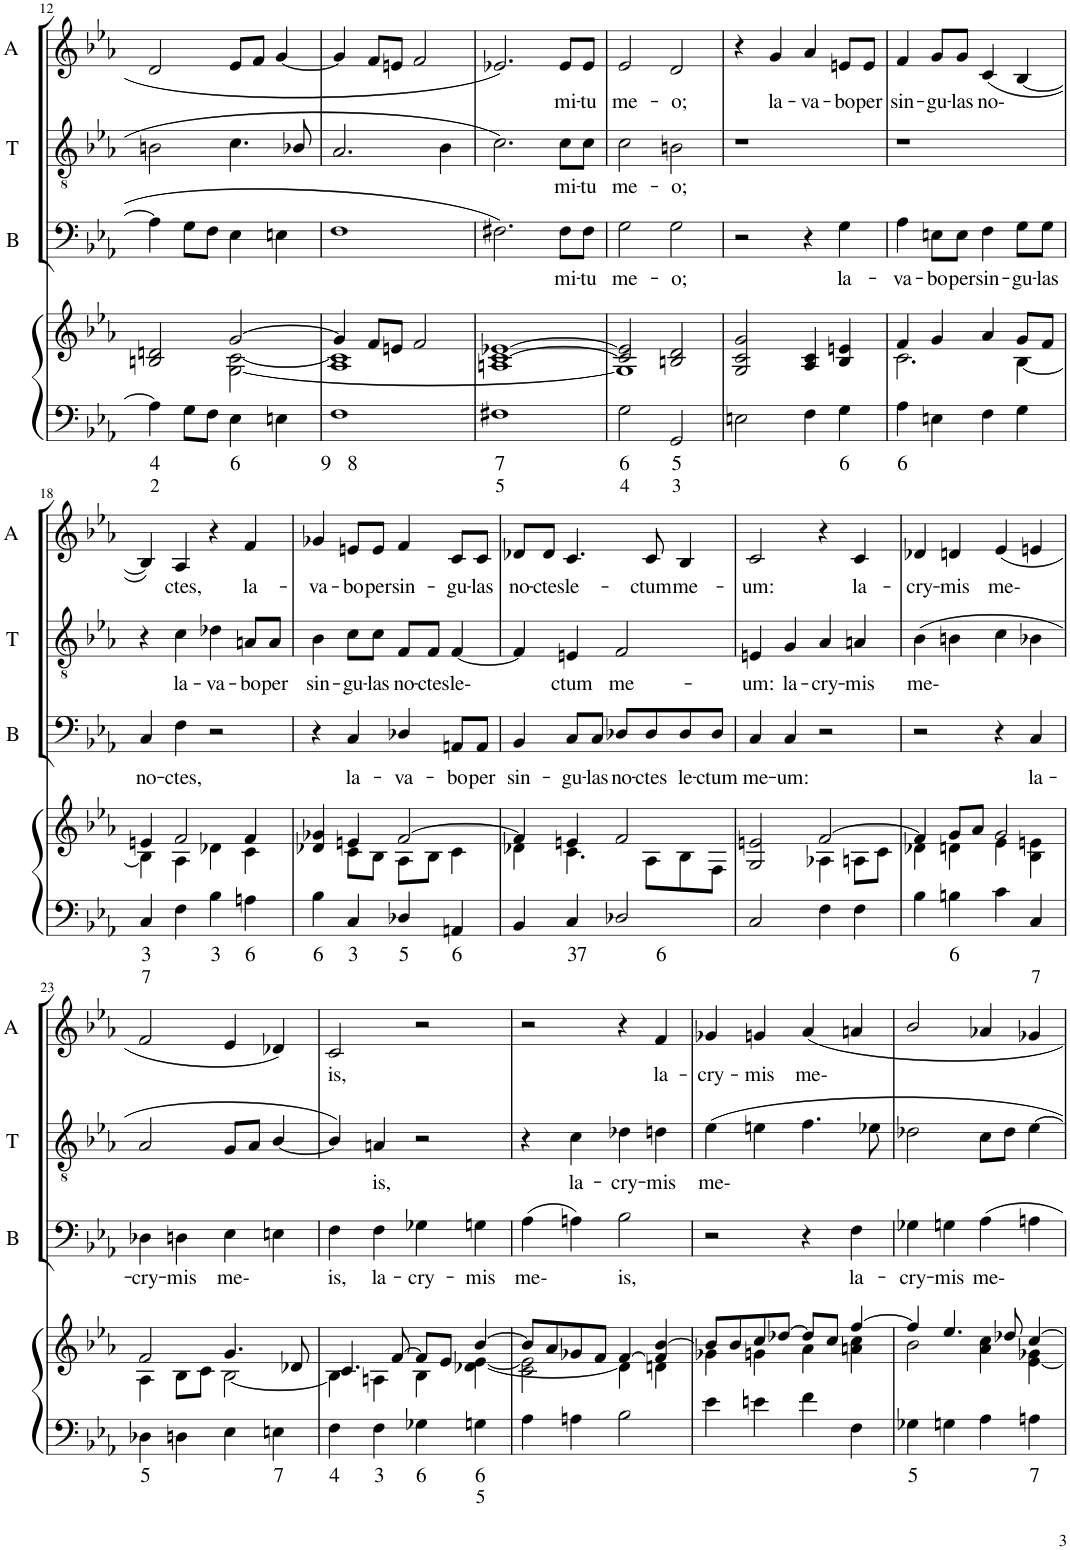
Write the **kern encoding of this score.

**kern	**text	**text	**kern	**kern	**text	**kern	**text	**kern	**text
*part4	*part4	*part4	*part4	*part3	*part3	*part2	*part2	*part1	*part1
*staff5	*staff5	*staff5	*staff4	*staff3	*staff3	*staff2	*staff2	*staff1	*staff1
*I"Organ	*	*	*	*I"Bass	*	*I"Tenor	*	*I"Alto	*
*	*	*	*	*I'B	*	*I'T	*	*I'A	*
!!LO:PB:g=z
*clefF4	*	*	*clefG2	*clefF4	*	*clefGv2	*	*clefG2	*
*k[b-e-a-]	*	*	*k[b-e-a-]	*k[b-e-a-]	*	*k[b-e-a-]	*	*k[b-e-a-]	*
*M4/4	*	*	*M4/4	*M4/4	*	*M4/4	*	*M4/4	*
*met(c)	*	*	*met(c)	*met(c)	*	*met(c)	*	*met(c)	*
=12	=12	=12	=12	=12	=12	=12	=12	=12	=12
!	!LO:LY:b	!LO:LY:b	!	!	!	!	!	!	!
*	*	*	*^	*	*	*	*	*	*
*	*	*	*	*^	*	*	*	*	*	*
4A-\]	4	2	2Bn/ 2dn/	1ryy	2ryy	4A-\]	.	2Bn\	.	2d/	.
8G\L	.	.	.	.	.	8G\L	.	.	.	.	.
8F\J	.	.	.	.	.	8F\J	.	.	.	.	.
!	!LO:LY:b	!	!	!	!	!	!	!	!	!	!
4E-\	6	.	[2g/	.	[2G\ [2c\	4E-\	.	4.c\	.	8e-/L	.
.	.	.	.	.	.	.	.	.	.	8f/J	.
4En\	.	.	.	.	.	4En\	.	.	.	[4g/	.
.	.	.	.	.	.	.	.	8B-X/	.	.	.
=13	=13	=13	=13	=13	=13	=13	=13	=13	=13	=13	=13
!	!LO:LY:b	!	!	!	!	!	!	!	!	!	!
1F	9 8	.	4g/]	1ryy	1A- 1c]	1F	.	2.A-/	.	4g/]	.
.	.	.	8f/L	.	.	.	.	.	.	8f/L	.
.	.	.	8en/J	.	.	.	.	.	.	8en/J	.
.	.	.	2f/	.	.	.	.	.	.	2f/	.
.	.	.	.	.	.	.	.	4B-\	.	.	.
=14	=14	=14	=14	=14	=14	=14	=14	=14	=14	=14	=14
!	!LO:LY:b	!LO:LY:b	!	!	!	!	!	!	!	!	!
1F#X	7	5	[1c [1e-X	1An	1ryy	2.F#X\	.	2.c\	.	2.e-X/	.
!	!	!	!	!	!	!	!LO:LY:b	!	!LO:LY:b	!	!LO:LY:b
.	.	.	.	.	.	8F#\L	mi-	8c\L	mi-	8e-/L	mi-
!	!	!	!	!	!	!	!LO:LY:b	!	!LO:LY:b	!	!LO:LY:b
.	.	.	.	.	.	8F#\J	-tu	8c\J	-tu	8e-/J	-tu
=15	=15	=15	=15	=15	=15	=15	=15	=15	=15	=15	=15
!	!LO:LY:b	!LO:LY:b	!	!	!	!	!LO:LY:b	!	!LO:LY:b	!	!LO:LY:b
2G\	6	4	2c/] 2e-/]	1G]	1ryy	2G\	me-	2c\	me-	2e-/	me-
!	!LO:LY:b	!LO:LY:b	!	!	!	!	!LO:LY:b	!	!LO:LY:b	!	!LO:LY:b
2GG/	5	3	2Bn/ 2d/	.	.	2G\	-o;	2Bn\	-o;	2d/	-o;
=16	=16	=16	=16	=16	=16	=16	=16	=16	=16	=16	=16
2En\	.	.	2G/ 2c/ 2g/	1ryy	1ryy	2r	.	1r	.	4r	.
!	!	!	!	!	!	!	!	!	!	!	!LO:LY:b
.	.	.	.	.	.	.	.	.	.	4g/	la-
!	!	!	!	!	!	!	!	!	!	!	!LO:LY:b
4F\	.	.	4A-/ 4c/	.	.	4r	.	.	.	4a-/	-va-
!	!LO:LY:b	!	!	!	!	!	!LO:LY:b	!	!	!	!LO:LY:b
4G\	6	.	4B-/ 4en/	.	.	4G\	la-	.	.	8en/L	-bo
!	!	!	!	!	!	!	!	!	!	!	!LO:LY:b
.	.	.	.	.	.	.	.	.	.	8e/J	per
=17	=17	=17	=17	=17	=17	=17	=17	=17	=17	=17	=17
!	!LO:LY:b	!	!	!	!	!	!LO:LY:b	!	!	!	!LO:LY:b
4A-\	6	.	4f/	2.c\	1ryy	4A-\	-va-	1r	.	4f/	sin-
!	!	!	!	!	!	!	!LO:LY:b	!	!	!	!LO:LY:b
4En\	.	.	4g/	.	.	8En\L	-bo	.	.	8g/L	-gu-
!	!	!	!	!	!	!	!LO:LY:b	!	!	!	!LO:LY:b
.	.	.	.	.	.	8E\J	per	.	.	8g/J	-las
!	!	!	!	!	!	!	!LO:LY:b	!	!	!	!LO:LY:b
4F\	.	.	4a-/	.	.	4F\	sin-	.	.	(<4c/	no-
!	!	!	!	!	!	!	!LO:LY:b	!	!	!	!
4G\	.	.	8g/L	[4B-\	.	8G\L	-gu-	.	.	[4B-/	.
!	!	!	!	!	!	!	!LO:LY:b	!	!	!	!
.	.	.	8f/J	.	.	8G\J	-las	.	.	.	.
!!LO:LB:g=z
=18	=18	=18	=18	=18	=18	=18	=18	=18	=18	=18	=18
!	!LO:LY:b	!LO:LY:b	!	!	!	!	!LO:LY:b	!	!	!	!
4C/	3	7	4en/	4B-\]	1ryy	4C/	no-	4r	.	4B-/])	.
!	!	!	!	!	!	!	!LO:LY:b	!	!LO:LY:b	!	!LO:LY:b
4F\	.	.	2f/	4A-\	.	4F\	-ctes,	4c\	la-	4A-/	ctes,
!	!LO:LY:b	!	!	!	!	!	!	!	!LO:LY:b	!	!
4B-\	3	.	.	4d-X\	.	2r	.	4d-X\	-va-	4r	.
!	!LO:LY:b	!	!	!	!	!	!	!	!LO:LY:b	!	!LO:LY:b
4An\	6	.	4f/	4c\	.	.	.	8An/L	-bo	4f/	la-
!	!	!	!	!	!	!	!	!	!LO:LY:b	!	!
.	.	.	.	.	.	.	.	8A/J	per	.	.
=19	=19	=19	=19	=19	=19	=19	=19	=19	=19	=19	=19
!	!LO:LY:b	!	!	!	!	!	!	!	!LO:LY:b	!	!LO:LY:b
4B-\	6	.	4d-X/ 4g-X/	4ryy	1ryy	4r	.	4B-\	sin-	4g-X/	-va-
!	!LO:LY:b	!	!	!	!	!	!LO:LY:b	!	!LO:LY:b	!	!LO:LY:b
4C/	3	.	4en/	8c\L	.	4C/	la-	8c\L	-gu-	8en/L	-bo
!	!	!	!	!	!	!	!	!	!LO:LY:b	!	!LO:LY:b
.	.	.	.	8B-\J	.	.	.	8c\J	-las	8e/J	per
!	!LO:LY:b	!	!	!	!	!	!LO:LY:b	!	!LO:LY:b	!	!LO:LY:b
4D-X/	5	.	[2f/	8A-\L	.	4D-X/	-va-	8F/L	no-	4f/	sin-
!	!	!	!	!	!	!	!	!	!LO:LY:b	!	!
.	.	.	.	8B-\J	.	.	.	8F/J	-ctes	.	.
!	!LO:LY:b	!	!	!	!	!	!LO:LY:b	!	!LO:LY:b	!	!LO:LY:b
4AAn/	6	.	.	4c\	.	8AAn/L	-bo	[4F/	le-	8c/L	-gu-
!	!	!	!	!	!	!	!LO:LY:b	!	!	!	!LO:LY:b
.	.	.	.	.	.	8AA/J	per	.	.	8c/J	-las
*	*	*	*	*v	*v	*	*	*	*	*	*
=20	=20	=20	=20	=20	=20	=20	=20	=20	=20	=20
!	!	!	!	!	!	!LO:LY:b	!	!	!	!LO:LY:b
4BB-/	.	.	4f/]	4d-X\	4BB-/	sin-	4F/]	.	8d-X/L	no-
!	!	!	!	!	!	!	!	!	!	!LO:LY:b
.	.	.	.	.	.	.	.	.	8d-/J	-ctes
!	!LO:LY:b	!	!	!	!	!LO:LY:b	!	!LO:LY:b	!	!LO:LY:b
4C/	3	.	4en/	4.c\	8C/L	-gu-	4En/	ctum	4.c/	le-
!	!	!	!	!	!	!LO:LY:b	!	!	!	!
.	.	.	.	.	8C/J	-las	.	.	.	.
!	!LO:LY:b	!	!	!	!	!LO:LY:b	!	!LO:LY:b	!	!
2D-X/	7 6	.	2f/	.	8D-X/L	no-	2F/	me-	.	.
!	!	!	!	!	!	!LO:LY:b	!	!	!	!LO:LY:b
.	.	.	.	8A-\L	8D-/	-ctes	.	.	8c/	-ctum
!	!	!	!	!	!	!LO:LY:b	!	!	!	!LO:LY:b
.	.	.	.	8B-\	8D-/	le-	.	.	4B-/	me-
!	!	!	!	!	!	!LO:LY:b	!	!	!	!
.	.	.	.	8F\J	8D-/J	-ctum	.	.	.	.
=21	=21	=21	=21	=21	=21	=21	=21	=21	=21	=21
!	!	!	!	!	!	!LO:LY:b	!	!LO:LY:b	!	!LO:LY:b
2C/	.	.	2G/ 2en/	2ryy	4C/	me-	4En/	-um:	2c/	-um:
!	!	!	!	!	!	!LO:LY:b	!	!LO:LY:b	!	!
.	.	.	.	.	4C/	-um:	4G/	la-	.	.
!	!	!	!	!	!	!	!	!LO:LY:b	!	!
4F\	.	.	[2f/	4A-X\	2r	.	4A-/	-cry-	4r	.
!	!	!	!	!	!	!	!	!LO:LY:b	!	!LO:LY:b
4F\	.	.	.	8An\L	.	.	4An/	-mis	4c/	la-
.	.	.	.	8c\J	.	.	.	.	.	.
=22	=22	=22	=22	=22	=22	=22	=22	=22	=22	=22
!	!	!	!	!	!	!	!	!LO:LY:b	!	!LO:LY:b
4B-\	.	.	4f/]	4d-X\	2r	.	(4B-\	me-	4d-X/	-cry-
!	!LO:LY:b	!	!	!	!	!	!	!	!	!LO:LY:b
4Bn\	6	.	8g/L	4dn\	.	.	4Bn\	.	4dn/	-mis
.	.	.	8a-/J	.	.	.	.	.	.	.
!	!	!	!	!	!	!	!	!	!	!LO:LY:b
4c\	.	.	2g/	4e-\	4r	.	4c\	.	(4e-/	me-
!	!	!LO:LY:b	!	!	!	!LO:LY:b	!	!	!	!
4C/	.	7	.	4B-\ 4en\	4C/	la-	4B-X\	.	4en/	.
!!LO:LB:g=z
=23	=23	=23	=23	=23	=23	=23	=23	=23	=23	=23
!	!LO:LY:b	!	!	!	!	!LO:LY:b	!	!	!	!
4D-X\	5	.	2f/	4A-\	4D-X\	-cry-	2A-/	.	2f/	.
!	!	!	!	!	!	!LO:LY:b	!	!	!	!
4Dn\	.	.	.	8B-\L	4Dn\	-mis	.	.	.	.
.	.	.	.	8c\J	.	.	.	.	.	.
!	!	!	!	!	!	!LO:LY:b	!	!	!	!
4E-\	.	.	4.g/	[2B-\	4E-\	me-	8G/L	.	4e-/	.
.	.	.	.	.	.	.	8A-/J	.	.	.
!	!LO:LY:b	!	!	!	!	!	!	!	!	!
4En\	7	.	.	.	4En\	.	[4B-/	.	4d-X/)	.
.	.	.	8d-X/	.	.	.	.	.	.	.
=24	=24	=24	=24	=24	=24	=24	=24	=24	=24	=24
!	!LO:LY:b	!	!	!	!	!LO:LY:b	!	!	!	!LO:LY:b
4F\	4	.	4.c/	4B-\]	4F\	is,	4B-/])	.	2c/	is,
!	!LO:LY:b	!	!	!	!	!LO:LY:b	!	!LO:LY:b	!	!
4F\	3	.	.	4An\	4F\	la-	4An/	is,	.	.
.	.	.	[8f/	.	.	.	.	.	.	.
!	!LO:LY:b	!	!	!	!	!LO:LY:b	!	!	!	!
4G-X\	6	.	8f/L]	4B-\	4G-X\	-cry-	2r	.	2r	.
.	.	.	8e-/J	.	.	.	.	.	.	.
!	!LO:LY:b	!LO:LY:b	!	!	!	!LO:LY:b	!	!	!	!
4Gn\	6	5	[4b-/	[4d-X\ [4e-\	4Gn\	-mis	.	.	.	.
=25	=25	=25	=25	=25	=25	=25	=25	=25	=25	=25
!	!	!	!	!	!	!LO:LY:b	!	!	!	!
4A-\	.	.	8b-/L]	2c\ 2e-\]	(>4A-\	me-	4r	.	2r	.
.	.	.	8a-/	.	.	.	.	.	.	.
!	!	!	!	!	!	!	!	!LO:LY:b	!	!
4An\	.	.	8g-X/	.	4An\)	.	4c\	la-	.	.
.	.	.	8f/J	.	.	.	.	.	.	.
!	!	!	!	!	!	!LO:LY:b	!	!LO:LY:b	!	!
2B-\	.	.	[4f/	4d-\]	2B-\	is,	4d-X\	-cry-	4r	.
!	!	!	!	!	!	!	!	!LO:LY:b	!	!LO:LY:b
.	.	.	4f/] [4b-/	4dn\	.	.	4dn\	-mis	4f/	la-
=26	=26	=26	=26	=26	=26	=26	=26	=26	=26	=26
!	!	!	!	!	!	!	!	!LO:LY:b	!	!LO:LY:b
4e-\	.	.	8b-/L]	4g-X\	2r	.	4e-\	me-	4g-X/	-cry-
.	.	.	8b-/	.	.	.	.	.	.	.
!	!	!	!	!	!	!	!	!	!	!LO:LY:b
4en\	.	.	8cc/	4gn\	.	.	4en\	.	4gn/	-mis
.	.	.	[8dd-X/J	.	.	.	.	.	.	.
!	!	!	!	!	!	!	!	!	!	!LO:LY:b
4f\	.	.	8dd-/L]	4a-\	4r	.	4.f\	.	4a-/	me-
.	.	.	8cc/J	.	.	.	.	.	.	.
!	!	!	!	!	!	!LO:LY:b	!	!	!	!
4F\	.	.	[4ff/	4an\ 4cc\	4F\	la-	.	.	4an/	.
.	.	.	.	.	.	.	8e-X\	.	.	.
=27	=27	=27	=27	=27	=27	=27	=27	=27	=27	=27
!	!LO:LY:b	!	!	!	!	!LO:LY:b	!	!	!	!
4G-X\	5	.	4ff/]	2b-\	4G-X\	-cry-	2d-X\	.	2b-/	.
!	!	!	!	!	!	!LO:LY:b	!	!	!	!
4Gn\	.	.	4.ee-/	.	4Gn\	-mis	.	.	.	.
!	!	!	!	!	!	!LO:LY:b	!	!	!	!
4A-\	.	.	.	4a-\ 4cc\	4A-\	me-	8c\L	.	4a-X/	.
.	.	.	8dd-X/	.	.	.	8d-\J	.	.	.
!	!LO:LY:b	!	!	!	!	!	!	!	!	!
4An\	7	.	[4cc/	[4e-\ 4g-X\	4An\	.	[4e-\	.	4g-X/	.
*	*	*	*v	*v	*	*	*	*	*	*
=	=	=	=	=	=	=	=	=	=
*-	*-	*-	*-	*-	*-	*-	*-	*-	*-
